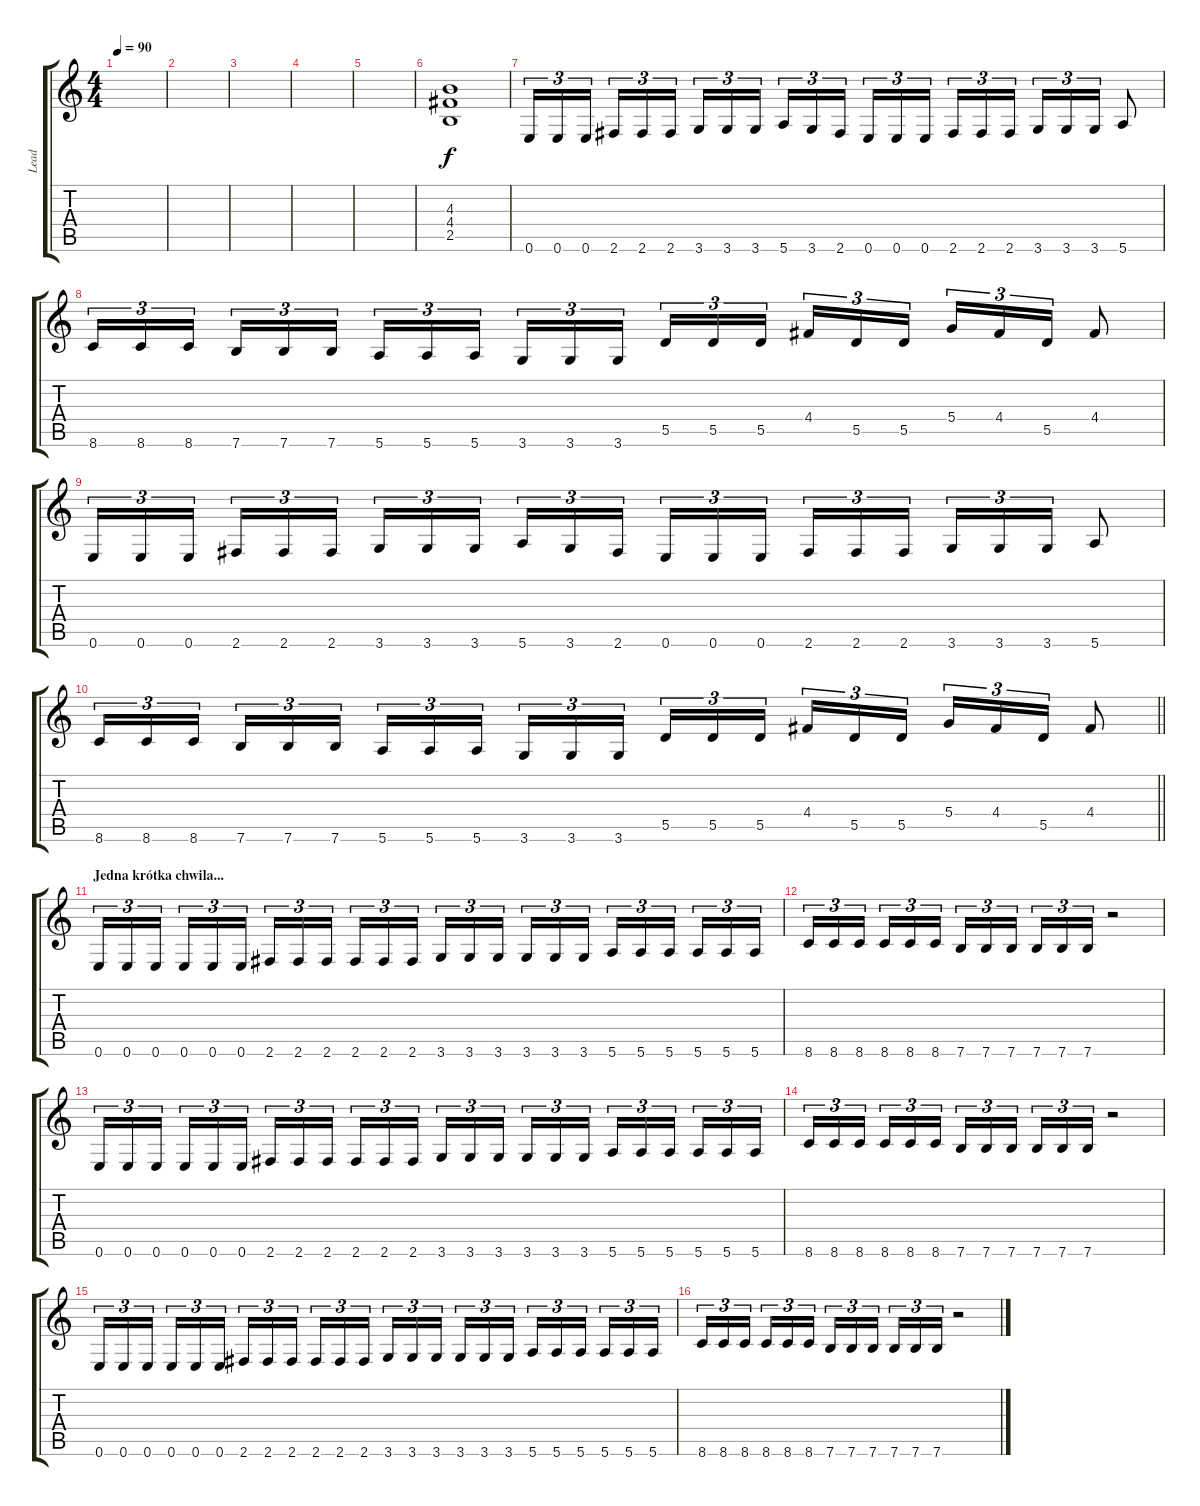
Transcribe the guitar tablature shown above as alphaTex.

\track ("Lead" "Lead") {instrument overdrivenguitar}
\staff {score tabs}
\tuning (E4 B3 G3 D3 A2 E2) {hide}
\ts (4 4)
\tempo 90
\clef g2
\ks c
|
|
|
|
|
(4.3 4.4 2.5).1 |
0.6.16{tu (3 2)} 0.6.16{tu (3 2)} 0.6.16{tu (3 2) beam splitsecondary} 2.6.16{tu (3 2)} 2.6.16{tu (3 2)} 2.6.16{tu (3 2)} 3.6.16{tu (3 2)} 3.6.16{tu (3 2)} 3.6.16{tu (3 2) beam splitsecondary} 5.6.16{tu (3 2)} 3.6.16{tu (3 2)} 2.6.16{tu (3 2)} 0.6.16{tu (3 2)} 0.6.16{tu (3 2)} 0.6.16{tu (3 2) beam splitsecondary} 2.6.16{tu (3 2)} 2.6.16{tu (3 2)} 2.6.16{tu (3 2)} 3.6.16{tu (3 2)} 3.6.16{tu (3 2)} 3.6.16{tu (3 2)} 5.6.8 |
8.6.16{tu (3 2)} 8.6.16{tu (3 2)} 8.6.16{tu (3 2) beam splitsecondary} 7.6.16{tu (3 2)} 7.6.16{tu (3 2)} 7.6.16{tu (3 2)} 5.6.16{tu (3 2)} 5.6.16{tu (3 2)} 5.6.16{tu (3 2) beam splitsecondary} 3.6.16{tu (3 2)} 3.6.16{tu (3 2)} 3.6.16{tu (3 2)} 5.5.16{tu (3 2)} 5.5.16{tu (3 2)} 5.5.16{tu (3 2) beam splitsecondary} 4.4.16{tu (3 2)} 5.5.16{tu (3 2)} 5.5.16{tu (3 2)} 5.4.16{tu (3 2)} 4.4.16{tu (3 2)} 5.5.16{tu (3 2)} 4.4.8 |
0.6.16{tu (3 2)} 0.6.16{tu (3 2)} 0.6.16{tu (3 2) beam splitsecondary} 2.6.16{tu (3 2)} 2.6.16{tu (3 2)} 2.6.16{tu (3 2)} 3.6.16{tu (3 2)} 3.6.16{tu (3 2)} 3.6.16{tu (3 2) beam splitsecondary} 5.6.16{tu (3 2)} 3.6.16{tu (3 2)} 2.6.16{tu (3 2)} 0.6.16{tu (3 2)} 0.6.16{tu (3 2)} 0.6.16{tu (3 2) beam splitsecondary} 2.6.16{tu (3 2)} 2.6.16{tu (3 2)} 2.6.16{tu (3 2)} 3.6.16{tu (3 2)} 3.6.16{tu (3 2)} 3.6.16{tu (3 2)} 5.6.8 |
\barLineRight lightlight
8.6.16{tu (3 2)} 8.6.16{tu (3 2)} 8.6.16{tu (3 2) beam splitsecondary} 7.6.16{tu (3 2)} 7.6.16{tu (3 2)} 7.6.16{tu (3 2)} 5.6.16{tu (3 2)} 5.6.16{tu (3 2)} 5.6.16{tu (3 2) beam splitsecondary} 3.6.16{tu (3 2)} 3.6.16{tu (3 2)} 3.6.16{tu (3 2)} 5.5.16{tu (3 2)} 5.5.16{tu (3 2)} 5.5.16{tu (3 2) beam splitsecondary} 4.4.16{tu (3 2)} 5.5.16{tu (3 2)} 5.5.16{tu (3 2)} 5.4.16{tu (3 2)} 4.4.16{tu (3 2)} 5.5.16{tu (3 2)} 4.4.8 |
\section ("" "Jedna krótka chwila...")
0.6.16{tu (3 2)} 0.6.16{tu (3 2)} 0.6.16{tu (3 2) beam splitsecondary} 0.6.16{tu (3 2)} 0.6.16{tu (3 2)} 0.6.16{tu (3 2)} 2.6.16{tu (3 2)} 2.6.16{tu (3 2)} 2.6.16{tu (3 2) beam splitsecondary} 2.6.16{tu (3 2)} 2.6.16{tu (3 2)} 2.6.16{tu (3 2)} 3.6.16{tu (3 2)} 3.6.16{tu (3 2)} 3.6.16{tu (3 2) beam splitsecondary} 3.6.16{tu (3 2)} 3.6.16{tu (3 2)} 3.6.16{tu (3 2)} 5.6.16{tu (3 2)} 5.6.16{tu (3 2)} 5.6.16{tu (3 2) beam splitsecondary} 5.6.16{tu (3 2)} 5.6.16{tu (3 2)} 5.6.16{tu (3 2)} |
8.6.16{tu (3 2)} 8.6.16{tu (3 2)} 8.6.16{tu (3 2) beam splitsecondary} 8.6.16{tu (3 2)} 8.6.16{tu (3 2)} 8.6.16{tu (3 2)} 7.6.16{tu (3 2)} 7.6.16{tu (3 2)} 7.6.16{tu (3 2) beam splitsecondary} 7.6.16{tu (3 2)} 7.6.16{tu (3 2)} 7.6.16{tu (3 2)} r.2 |
0.6.16{tu (3 2)} 0.6.16{tu (3 2)} 0.6.16{tu (3 2) beam splitsecondary} 0.6.16{tu (3 2)} 0.6.16{tu (3 2)} 0.6.16{tu (3 2)} 2.6.16{tu (3 2)} 2.6.16{tu (3 2)} 2.6.16{tu (3 2) beam splitsecondary} 2.6.16{tu (3 2)} 2.6.16{tu (3 2)} 2.6.16{tu (3 2)} 3.6.16{tu (3 2)} 3.6.16{tu (3 2)} 3.6.16{tu (3 2) beam splitsecondary} 3.6.16{tu (3 2)} 3.6.16{tu (3 2)} 3.6.16{tu (3 2)} 5.6.16{tu (3 2)} 5.6.16{tu (3 2)} 5.6.16{tu (3 2) beam splitsecondary} 5.6.16{tu (3 2)} 5.6.16{tu (3 2)} 5.6.16{tu (3 2)} |
8.6.16{tu (3 2)} 8.6.16{tu (3 2)} 8.6.16{tu (3 2) beam splitsecondary} 8.6.16{tu (3 2)} 8.6.16{tu (3 2)} 8.6.16{tu (3 2)} 7.6.16{tu (3 2)} 7.6.16{tu (3 2)} 7.6.16{tu (3 2) beam splitsecondary} 7.6.16{tu (3 2)} 7.6.16{tu (3 2)} 7.6.16{tu (3 2)} r.2 |
0.6.16{tu (3 2)} 0.6.16{tu (3 2)} 0.6.16{tu (3 2) beam splitsecondary} 0.6.16{tu (3 2)} 0.6.16{tu (3 2)} 0.6.16{tu (3 2)} 2.6.16{tu (3 2)} 2.6.16{tu (3 2)} 2.6.16{tu (3 2) beam splitsecondary} 2.6.16{tu (3 2)} 2.6.16{tu (3 2)} 2.6.16{tu (3 2)} 3.6.16{tu (3 2)} 3.6.16{tu (3 2)} 3.6.16{tu (3 2) beam splitsecondary} 3.6.16{tu (3 2)} 3.6.16{tu (3 2)} 3.6.16{tu (3 2)} 5.6.16{tu (3 2)} 5.6.16{tu (3 2)} 5.6.16{tu (3 2) beam splitsecondary} 5.6.16{tu (3 2)} 5.6.16{tu (3 2)} 5.6.16{tu (3 2)} |
8.6.16{tu (3 2)} 8.6.16{tu (3 2)} 8.6.16{tu (3 2) beam splitsecondary} 8.6.16{tu (3 2)} 8.6.16{tu (3 2)} 8.6.16{tu (3 2)} 7.6.16{tu (3 2)} 7.6.16{tu (3 2)} 7.6.16{tu (3 2) beam splitsecondary} 7.6.16{tu (3 2)} 7.6.16{tu (3 2)} 7.6.16{tu (3 2)} r.2
